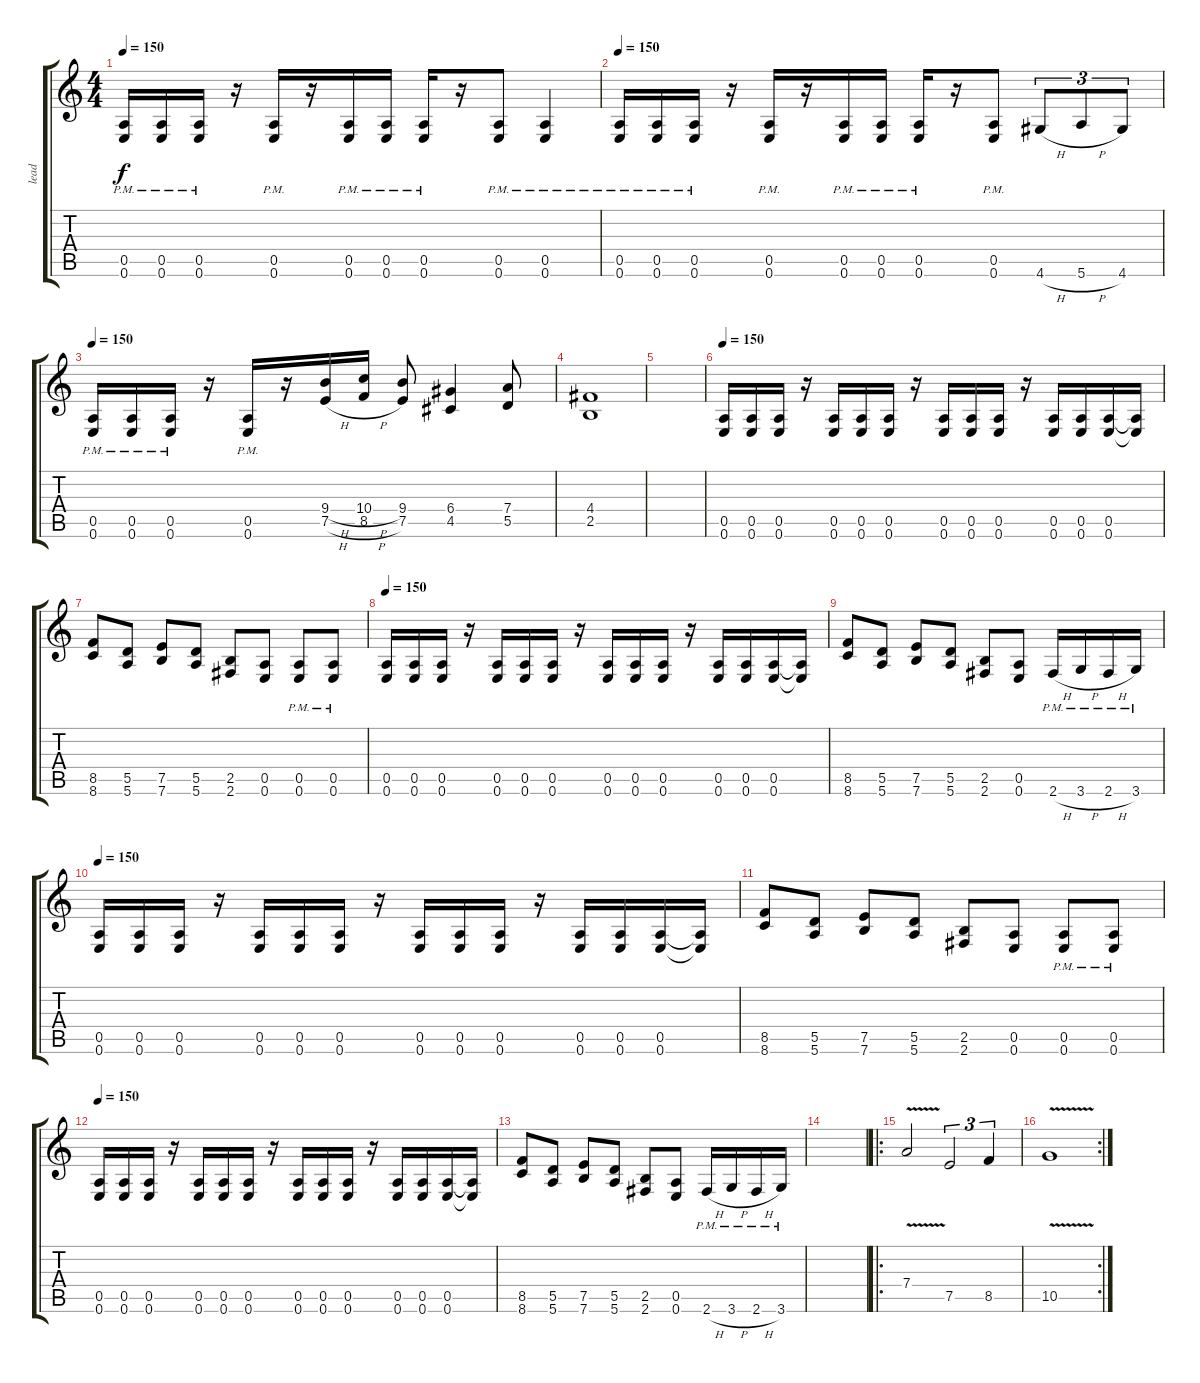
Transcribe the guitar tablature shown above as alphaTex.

\track ("lead" "lead") {instrument distortionguitar}
\staff {score tabs}
\tuning (E4 B3 G3 D3 A2 E2) {hide}
\ts (4 4)
\tempo 150
\clef g2
\ks c
(0.5{pm} 0.6).16{dy f} (0.5{pm} 0.6).16 (0.5{pm} 0.6).16 r.16 (0.5{pm} 0.6).16 r.16 (0.5{pm} 0.6).16 (0.5{pm} 0.6).16 (0.5{pm} 0.6).16 r.16 (0.5{pm} 0.6).8 (0.5{pm} 0.6).4 |
\tempo 150
(0.5{pm} 0.6).16 (0.5{pm} 0.6).16 (0.5{pm} 0.6).16 r.16 (0.5{pm} 0.6).16 r.16 (0.5{pm} 0.6).16 (0.5{pm} 0.6).16 (0.5{pm} 0.6).16 r.16 (0.5{pm} 0.6).8 4.6{h}.8{tu (3 2)} 5.6{h}.8{tu (3 2)} 4.6.8{tu (3 2)} |
\tempo 150
(0.5{pm} 0.6).16 (0.5{pm} 0.6).16 (0.5{pm} 0.6).16 r.16 (0.5{pm} 0.6).16 r.16 (9.4{h} 7.5{h}).16 (10.4{h} 8.5{h}).16 (9.4 7.5).8 (6.4 4.5).4 (7.4 5.5).8 |
(4.4 2.5).1 |
|
\tempo 150
(0.5 0.6).16 (0.5 0.6).16 (0.5 0.6).16 r.16 (0.5 0.6).16 (0.5 0.6).16 (0.5 0.6).16 r.16 (0.5 0.6).16 (0.5 0.6).16 (0.5 0.6).16 r.16 (0.5 0.6).16 (0.5 0.6).16 (0.5 0.6).16 (0.5{t} 0.6{t}).16 |
(8.5 8.6).8 (5.5 5.6).8 (7.5 7.6).8 (5.5 5.6).8 (2.5 2.6).8 (0.5 0.6).8 (0.5{pm} 0.6{pm}).8 (0.5{pm} 0.6{pm}).8 |
\tempo 150
(0.5 0.6).16 (0.5 0.6).16 (0.5 0.6).16 r.16 (0.5 0.6).16 (0.5 0.6).16 (0.5 0.6).16 r.16 (0.5 0.6).16 (0.5 0.6).16 (0.5 0.6).16 r.16 (0.5 0.6).16 (0.5 0.6).16 (0.5 0.6).16 (0.5{t} 0.6{t}).16 |
(8.5 8.6).8 (5.5 5.6).8 (7.5 7.6).8 (5.5 5.6).8 (2.5 2.6).8 (0.5 0.6).8 2.6{h pm}.16 3.6{h pm}.16 2.6{h pm}.16 3.6{pm}.16 |
\tempo 150
(0.5 0.6).16 (0.5 0.6).16 (0.5 0.6).16 r.16 (0.5 0.6).16 (0.5 0.6).16 (0.5 0.6).16 r.16 (0.5 0.6).16 (0.5 0.6).16 (0.5 0.6).16 r.16 (0.5 0.6).16 (0.5 0.6).16 (0.5 0.6).16 (0.5{t} 0.6{t}).16 |
(8.5 8.6).8 (5.5 5.6).8 (7.5 7.6).8 (5.5 5.6).8 (2.5 2.6).8 (0.5 0.6).8 (0.5{pm} 0.6{pm}).8 (0.5{pm} 0.6{pm}).8 |
\tempo 150
(0.5 0.6).16 (0.5 0.6).16 (0.5 0.6).16 r.16 (0.5 0.6).16 (0.5 0.6).16 (0.5 0.6).16 r.16 (0.5 0.6).16 (0.5 0.6).16 (0.5 0.6).16 r.16 (0.5 0.6).16 (0.5 0.6).16 (0.5 0.6).16 (0.5{t} 0.6{t}).16 |
(8.5 8.6).8 (5.5 5.6).8 (7.5 7.6).8 (5.5 5.6).8 (2.5 2.6).8 (0.5 0.6).8 2.6{h pm}.16 3.6{h pm}.16 2.6{h pm}.16 3.6{pm}.16 |
|
\ro
7.4{v}.2 7.5.2{tu (3 2)} 8.5.4{tu (3 2)} |
\rc 2
10.5{v}.1
